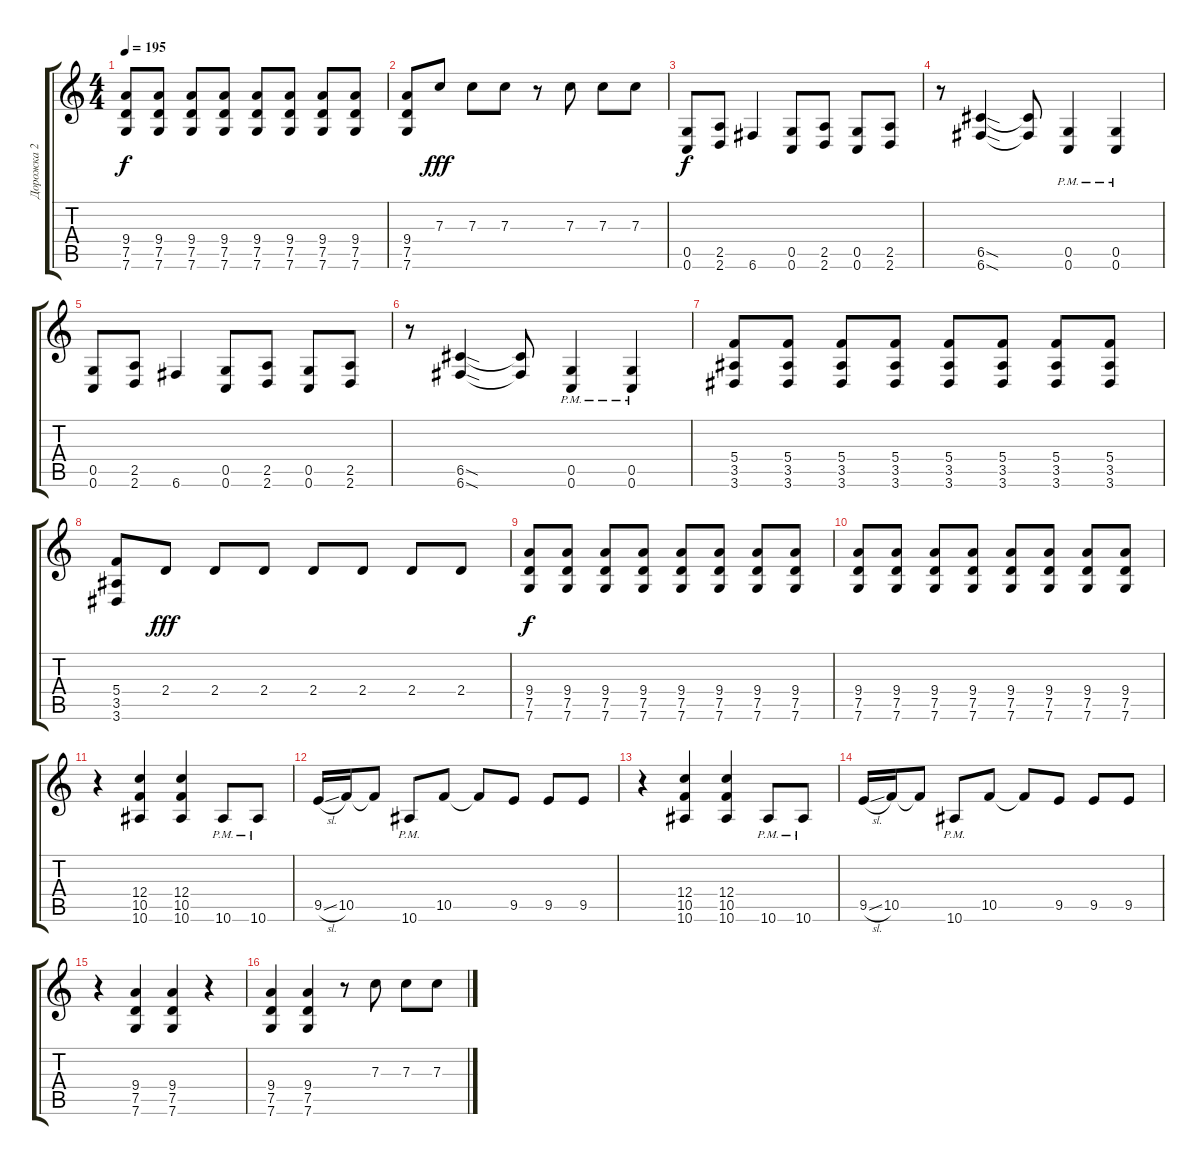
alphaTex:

\track ("Дорожка 2" "Дорожка 2") {instrument overdrivenguitar}
\staff {score tabs}
\tuning (D4 A3 F3 C3 G2 C2) {hide}
\ts (4 4)
\tempo 195
\clef g2
\ks c
(9.4 7.5 7.6).8{dy f} (9.4 7.5 7.6).8 (9.4 7.5 7.6).8 (9.4 7.5 7.6).8 (9.4 7.5 7.6).8 (9.4 7.5 7.6).8 (9.4 7.5 7.6).8 (9.4 7.5 7.6).8 |
(9.4 7.5 7.6).8 7.3.8{dy fff} 7.3.8 7.3.8 r.8 7.3.8 7.3.8 7.3.8 |
(0.5 0.6).8{dy f} (2.5 2.6).8 6.6.4 (0.5 0.6).8 (2.5 2.6).8 (0.5 0.6).8 (2.5 2.6).8 |
r.8 (6.5{sod} 6.6{sod}).4 (6.5{t} 6.6{t}).8 (0.5{pm} 0.6{pm}).4 (0.5{pm} 0.6{pm}).4 |
(0.5 0.6).8 (2.5 2.6).8 6.6.4 (0.5 0.6).8 (2.5 2.6).8 (0.5 0.6).8 (2.5 2.6).8 |
r.8 (6.5{sod} 6.6{sod}).4 (6.5{t} 6.6{t}).8 (0.5{pm} 0.6{pm}).4 (0.5{pm} 0.6{pm}).4 |
(5.4 3.5 3.6).8 (5.4 3.5 3.6).8 (5.4 3.5 3.6).8 (5.4 3.5 3.6).8 (5.4 3.5 3.6).8 (5.4 3.5 3.6).8 (5.4 3.5 3.6).8 (5.4 3.5 3.6).8 |
(5.4 3.5 3.6).8 2.4.8{dy fff} 2.4.8 2.4.8 2.4.8 2.4.8 2.4.8 2.4.8 |
(9.4 7.5 7.6).8{dy f} (9.4 7.5 7.6).8 (9.4 7.5 7.6).8 (9.4 7.5 7.6).8 (9.4 7.5 7.6).8 (9.4 7.5 7.6).8 (9.4 7.5 7.6).8 (9.4 7.5 7.6).8 |
(9.4 7.5 7.6).8 (9.4 7.5 7.6).8 (9.4 7.5 7.6).8 (9.4 7.5 7.6).8 (9.4 7.5 7.6).8 (9.4 7.5 7.6).8 (9.4 7.5 7.6).8 (9.4 7.5 7.6).8 |
r.4 (12.4 10.5 10.6).4 (12.4 10.5 10.6).4 10.6{pm}.8 10.6{pm}.8 |
9.5{sl}.16 10.5.16 10.5{t}.8 10.6{pm}.8 10.5.8 10.5{t}.8 9.5.8 9.5.8 9.5.8 |
r.4 (12.4 10.5 10.6).4 (12.4 10.5 10.6).4 10.6{pm}.8 10.6{pm}.8 |
9.5{sl}.16 10.5.16 10.5{t}.8 10.6{pm}.8 10.5.8 10.5{t}.8 9.5.8 9.5.8 9.5.8 |
r.4 (9.4 7.5 7.6).4 (9.4 7.5 7.6).4 r.4 |
(9.4 7.5 7.6).4 (9.4 7.5 7.6).4 r.8 7.3.8 7.3.8 7.3.8
